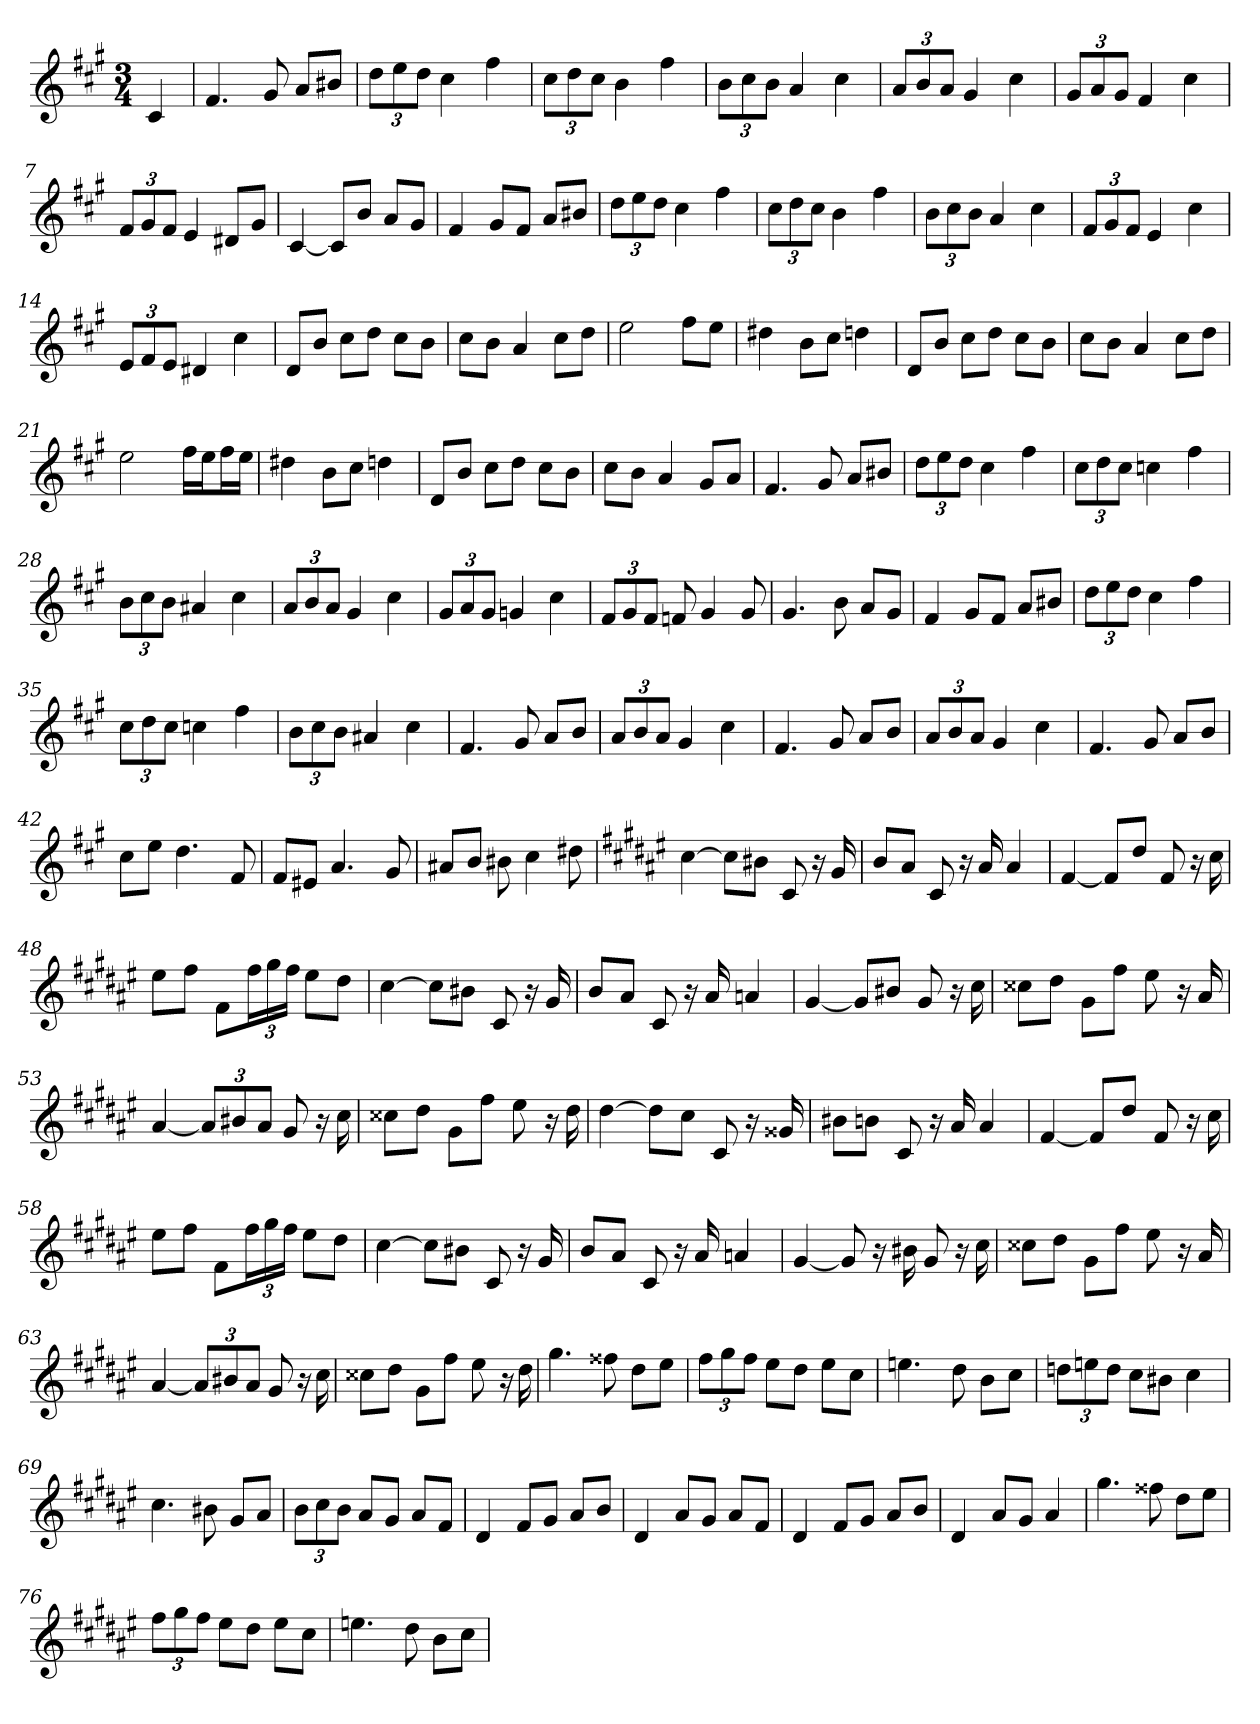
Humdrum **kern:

**kern
*part1
*staff1
*clefG2
*k[f#c#g#]
*f#:
*M3/4
*MM180
=
4c#
=1
4.f#
8g#
8a/L
8b#X/J
=2
12dd\L
12ee\
12dd\J
4cc#
4ff#
=3
12cc#\L
12dd\
12cc#\J
4b
4ff#
=4
12b\L
12cc#\
12b\J
4a
4cc#
=5
12a/L
12b/
12a/J
4g#
4cc#
=6
12g#/L
12a/
12g#/J
4f#
4cc#
=7
12f#/L
12g#/
12f#/J
4e
8d#X/L
8g#/J
=8
[4c#
8c#/L]
8b/J
8a/L
8g#/J
=9
4f#
8g#/L
8f#/J
8a/L
8b#X/J
=10
12dd\L
12ee\
12dd\J
4cc#
4ff#
=11
12cc#\L
12dd\
12cc#\J
4b
4ff#
=12
12b\L
12cc#\
12b\J
4a
4cc#
=13
12f#/L
12g#/
12f#/J
4e
4cc#
=14
12e/L
12f#/
12e/J
4d#X
4cc#
=15
8d/L
8b/J
8cc#\L
8dd\J
8cc#\L
8b\J
=16
8cc#\L
8b\J
4a
8cc#\L
8dd\J
=17
2ee
8ff#\L
8ee\J
=18
4dd#X
8b\L
8cc#\J
4ddn
=19
8d/L
8b/J
8cc#\L
8dd\J
8cc#\L
8b\J
=20
8cc#\L
8b\J
4a
8cc#\L
8dd\J
=21
2ee
16ff#\LL
16ee\J
16ff#\L
16ee\JJ
=22
4dd#X
8b\L
8cc#\J
4ddn
=23
8d/L
8b/J
8cc#\L
8dd\J
8cc#\L
8b\J
=24
8cc#\L
8b\J
4a
8g#/L
8a/J
=25
4.f#
8g#
8a/L
8b#X/J
=26
12dd\L
12ee\
12dd\J
4cc#
4ff#
=27
12cc#\L
12dd\
12cc#\J
4ccn
4ff#
=28
12b\L
12cc#\
12b\J
4a#X
4cc#
=29
12a/L
12b/
12a/J
4g#
4cc#
=30
12g#/L
12a/
12g#/J
4gn
4cc#
=31
12f#/L
12g#/
12f#/J
8fn
4g#
8g#
=32
4.g#
8b
8a/L
8g#/J
=33
4f#
8g#/L
8f#/J
8a/L
8b#X/J
=34
12dd\L
12ee\
12dd\J
4cc#
4ff#
=35
12cc#\L
12dd\
12cc#\J
4ccn
4ff#
=36
12b\L
12cc#\
12b\J
4a#X
4cc#
=37
4.f#
8g#
8a/L
8b/J
=38
12a/L
12b/
12a/J
4g#
4cc#
=39
4.f#
8g#
8a/L
8b/J
=40
12a/L
12b/
12a/J
4g#
4cc#
=41
4.f#
8g#
8a/L
8b/J
=42
8cc#\L
8ee\J
4.dd
8f#
=43
8f#/L
8e#X/J
4.a
8g#
=44
8a#X/L
8b/J
8b#X
4cc#
8dd#X
=45
*k[f#c#g#d#a#e#]
[4cc#
8cc#\L]
8b#X\J
8c#
16r
16g#
=46
8b/L
8a#/J
8c#
16r
16a#
4a#
=47
[4f#
8f#/L]
8dd#/J
8f#
16r
16cc#
=48
8ee#\L
8ff#\J
8f#\L
24ff#\L
24gg#\
24ff#\JJ
8ee#\L
8dd#\J
=49
[4cc#
8cc#\L]
8b#X\J
8c#
16r
16g#
=50
8b/L
8a#/J
8c#
16r
16a#
4an
=51
[4g#
8g#/L]
8b#X/J
8g#
16r
16cc#
=52
8cc##X\L
8dd#\J
8g#\L
8ff#\J
8ee#
16r
16a#
=53
[4a#
12a#/L]
12b#X/
12a#/J
8g#
16r
16cc#
=54
8cc##X\L
8dd#\J
8g#\L
8ff#\J
8ee#
16r
16dd#
=55
[4dd#
8dd#\L]
8cc#\J
8c#
16r
16g##X
=56
8b#X\L
8bn\J
8c#
16r
16a#
4a#
=57
[4f#
8f#/L]
8dd#/J
8f#
16r
16cc#
=58
8ee#\L
8ff#\J
8f#\L
24ff#\L
24gg#\
24ff#\JJ
8ee#\L
8dd#\J
=59
[4cc#
8cc#\L]
8b#X\J
8c#
16r
16g#
=60
8b/L
8a#/J
8c#
16r
16a#
4an
=61
[4g#
8g#]
16r
16b#X
8g#
16r
16cc#
=62
8cc##X\L
8dd#\J
8g#\L
8ff#\J
8ee#
16r
16a#
=63
[4a#
12a#/L]
12b#X/
12a#/J
8g#
16r
16cc#
=64
8cc##X\L
8dd#\J
8g#\L
8ff#\J
8ee#
16r
16dd#
=65
4.gg#
8ff##X
8dd#\L
8ee#\J
=66
12ff#\L
12gg#\
12ff#\J
8ee#\L
8dd#\J
8ee#\L
8cc#\J
=67
4.een
8dd#
8b\L
8cc#\J
=68
12ddn\L
12een\
12dd\J
8cc#\L
8b#X\J
4cc#
=69
4.cc#
8b#X
8g#/L
8a#/J
=70
12b\L
12cc#\
12b\J
8a#/L
8g#/J
8a#/L
8f#/J
=71
4d#
8f#/L
8g#/J
8a#/L
8b/J
=72
4d#
8a#/L
8g#/J
8a#/L
8f#/J
=73
4d#
8f#/L
8g#/J
8a#/L
8b/J
=74
4d#
8a#/L
8g#/J
4a#
=75
4.gg#
8ff##X
8dd#\L
8ee#\J
=76
12ff#\L
12gg#\
12ff#\J
8ee#\L
8dd#\J
8ee#\L
8cc#\J
=77
4.een
8dd#
8b\L
8cc#\J
=
*-
